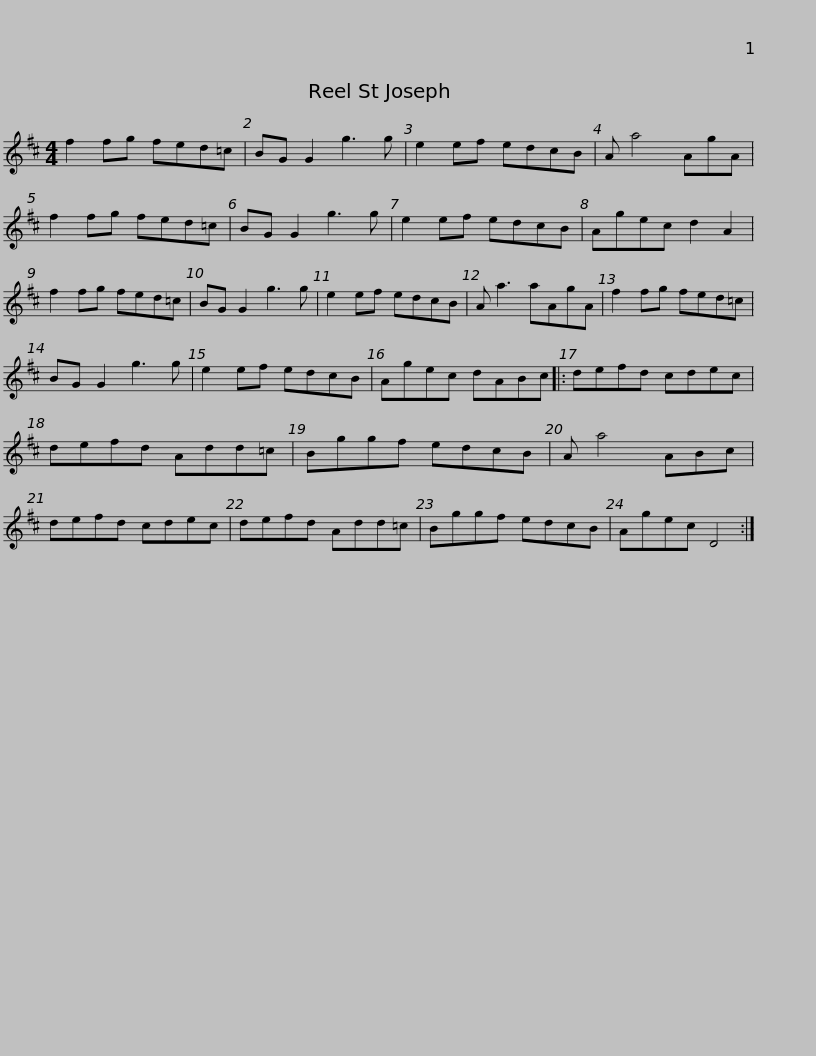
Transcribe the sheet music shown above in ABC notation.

X:1
L:1/8
M:4/4
I:linebreak $
K:D
V:1 treble
V:1
 f2 fg fed=c | BG G2 g3 g | e2 ef edcB | A a4 AgA | f2 fg fed=c | %5
 BG G2 g3 g |$ e2 ef edcB | Agec d2 A2 | f2 fg fed=c | BG G2 g3 g | %10
 e2 ef edcB | A a3 aAgA |$ f2 fg fed=c | BG G2 g3 g | e2 ef edcB | %15
 Agec dABc |: defd cdec | defd Add=c |$ Bggf edcB | A a4 ABc | %20
 defd cdec | defd Add=c | Bggf edcB | Agec D4 :| %24
